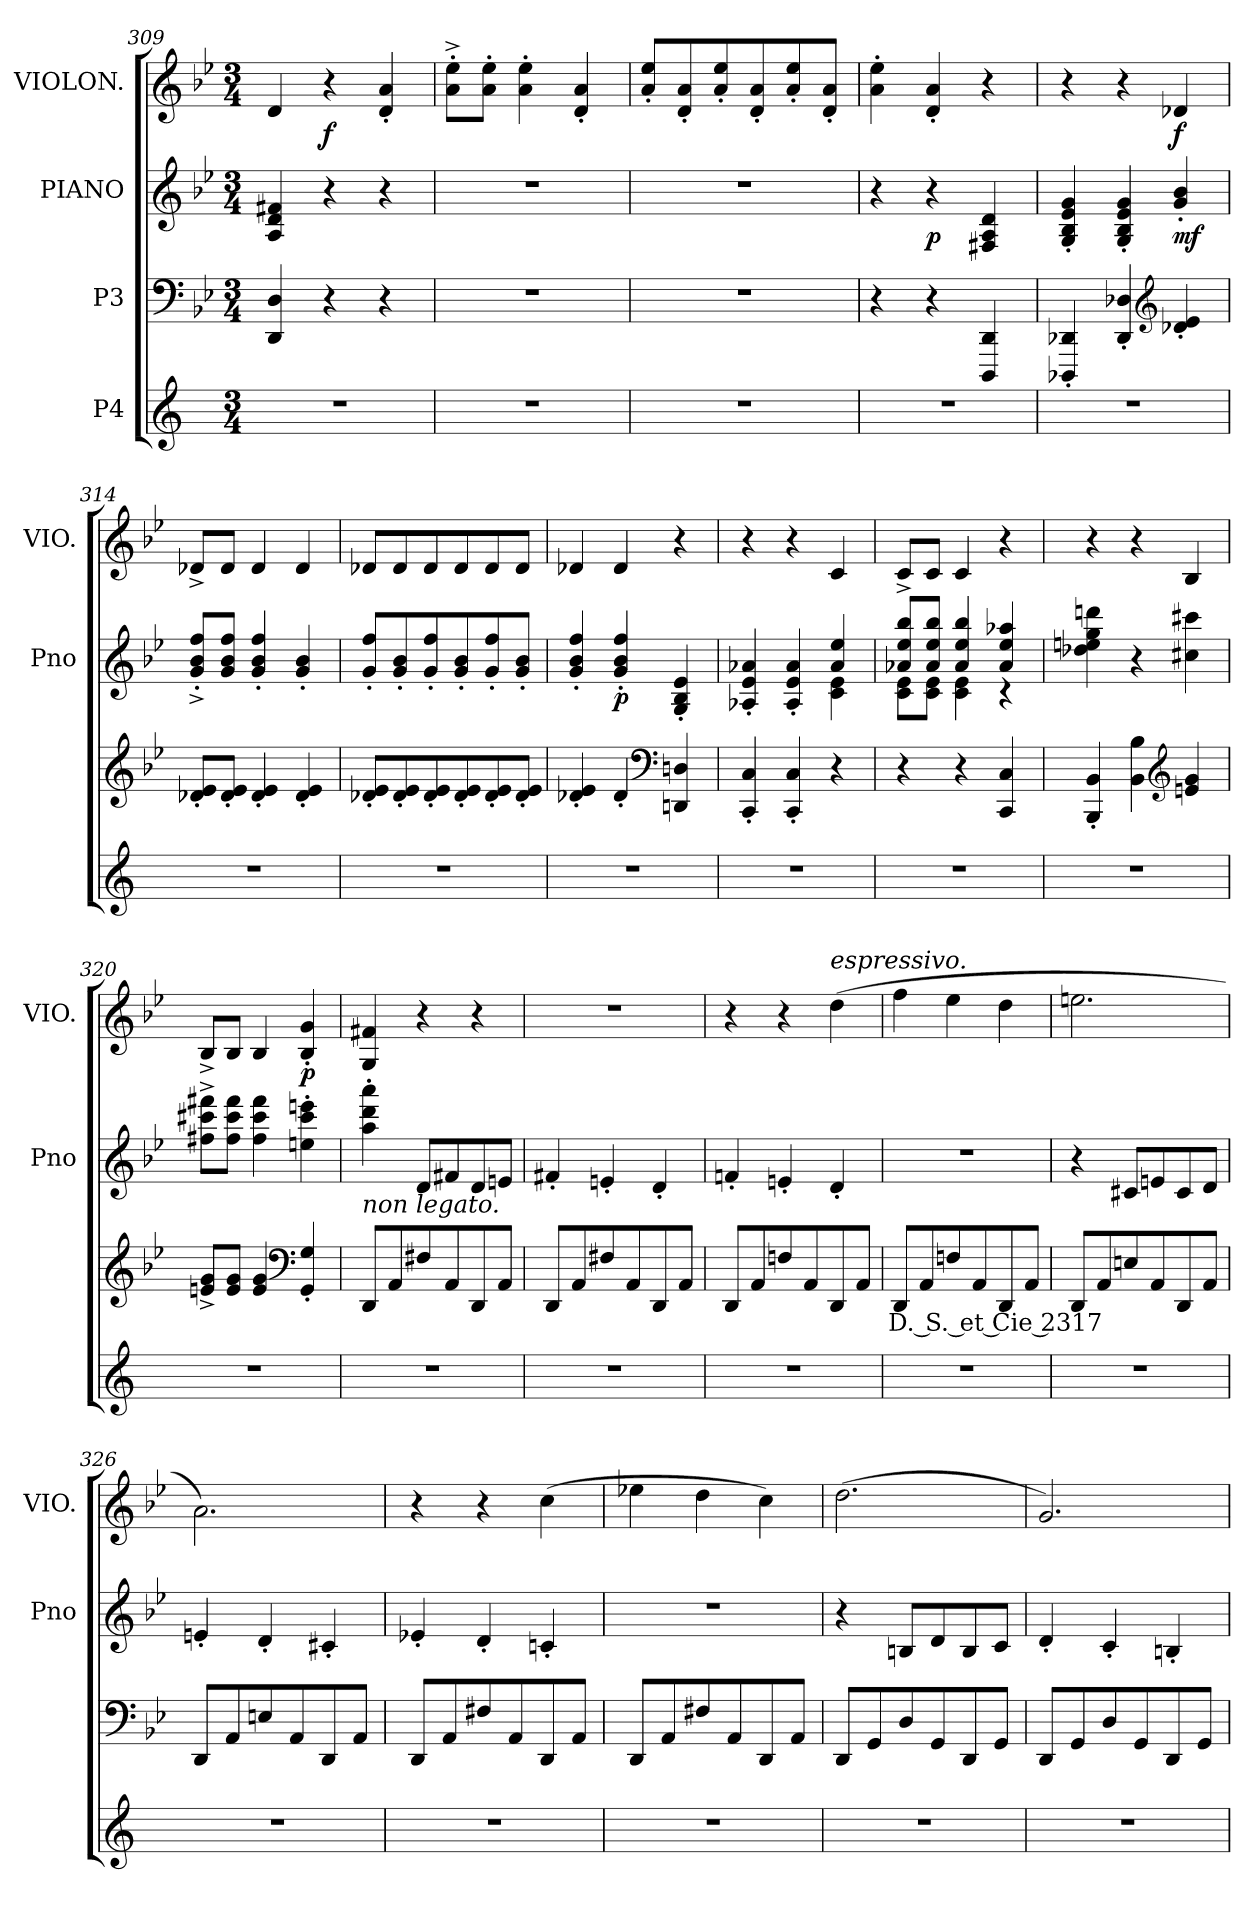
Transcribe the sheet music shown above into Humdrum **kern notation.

**kern	**kern	**text	**kern	**dynam	**kern	**dynam
*part4	*part3	*part3	*part2	*part2	*part1	*part1
*staff4	*staff3	*staff3	*staff2	*staff2	*staff1	*staff1
*I"P4	*I"P3	*	*I"PIANO	*	*I"VIOLON.	*
*	*	*	*I'Pno	*	*I'VIO.	*
*clefG2	*clefF4	*	*clefG2	*	*clefG2	*
*k[]	*k[b-e-]	*	*k[b-e-]	*	*k[b-e-]	*
*C:	*B-:	*	*B-:	*	*B-:	*
*M3/4	*M3/4	*	*M3/4	*	*M3/4	*
=309	=309	=309	=309	=309	=309	=309
!LO:N:vis=1	!	!	!	!	!	!
2.r	4DDi/ 4Di	.	4Ai/ 4di 4f#Xi	.	4di/	.
.	4r	.	4r	.	4r	f
.	4r	.	4r	.	4di/' 4ai'	.
=310	=310	=310	=310	=310	=310	=310
!LO:N:vis=1	!LO:N:vis=1	!	!LO:N:vis=1	!	!	!
2.r	2.r	.	2.r	.	8ai\'^ 8ee-i'^L	.
.	.	.	.	.	8ai\' 8ee-i'J	.
.	.	.	.	.	4ai\' 4ee-i'	.
.	.	.	.	.	4di/' 4ai'	.
=311	=311	=311	=311	=311	=311	=311
!LO:N:vis=1	!LO:N:vis=1	!	!LO:N:vis=1	!	!	!
2.r	2.r	.	2.r	.	8ai/' 8ee-i'L	.
.	.	.	.	.	8di/' 8ai'	.
.	.	.	.	.	8ai/' 8ee-i'	.
.	.	.	.	.	8di/' 8ai'	.
.	.	.	.	.	8ai/' 8ee-i'	.
.	.	.	.	.	8di/' 8ai'J	.
=312	=312	=312	=312	=312	=312	=312
!LO:N:vis=1	!	!	!	!	!	!
2.r	4r	.	4r	.	4ai\' 4ee-i'	.
.	4r	.	4r	p	4di/' 4ai'	.
.	4DDDi/ 4DDi	.	4F#Xi/ 4Ai 4di	.	4r	.
=313	=313	=313	=313	=313	=313	=313
!LO:N:vis=1	!	!	!	!	!	!
2.r	4DDD-Xi/' 4DD-Xi'	.	4Gi/' 4B-i' 4e-i' 4gi'	.	4r	.
.	4DD-i/' 4D-Xi'	.	4Gi/' 4B-i' 4e-i' 4gi'	.	4r	.
*	*clefG2	*	*	*	*	*
.	4d-Xi/' 4e-i'	.	4gi/' 4b-i'	mf	4d-Xi/	f
=314	=314	=314	=314	=314	=314	=314
!LO:N:vis=1	!	!	!	!	!	!
2.r	8d-Xi/' 8e-i'L	.	8gi/'^ 8b-i'^ 8ffi'^L	.	8d-X^i/L	.
.	8d-i/' 8e-i'J	.	8gi/ 8b-i 8ffiJ	.	8d-i/J	.
.	4d-i/' 4e-i'	.	4gi/' 4b-i' 4ffi'	.	4d-i/	.
.	4d-i/' 4e-i'	.	4gi/' 4b-i'	.	4d-i/	.
!!LO:LB:g=z
=315	=315	=315	=315	=315	=315	=315
!LO:N:vis=1	!	!	!	!	!	!
2.r	8d-Xi/' 8e-i'L	.	8gi/' 8ffi'L	.	8d-Xi/L	.
.	8d-i/' 8e-i'	.	8gi/' 8b-i'	.	8d-i/	.
.	8d-i/' 8e-i'	.	8gi/' 8ffi'	.	8d-i/	.
.	8d-i/' 8e-i'	.	8gi/' 8b-i'	.	8d-i/	.
.	8d-i/' 8e-i'	.	8gi/' 8ffi'	.	8d-i/	.
.	8d-i/' 8e-i'J	.	8gi/' 8b-i'J	.	8d-i/J	.
=316	=316	=316	=316	=316	=316	=316
!LO:N:vis=1	!	!	!	!	!	!
2.r	4d-Xi/' 4e-i'	.	4gi/' 4b-i' 4ffi'	.	4d-Xi/	.
.	4d-'i/	.	4gi/' 4b-i' 4ffi'	p	4d-i/	.
*	*clefF4	*	*	*	*	*
.	4DDni/ 4Dni	.	4Gi/' 4B-i' 4e-i'	.	4r	.
=317	=317	=317	=317	=317	=317	=317
!LO:N:vis=1	!	!	!	!	!	!
*	*	*	*^	*	*	*
2.r	4CCi/' 4Ci'	.	4A-Xi/' 4e-i' 4a-Xi'	2ryy	.	4r	.
.	4CCi/' 4Ci'	.	4A-i/' 4e-i' 4a-i'	.	.	4r	.
.	4r	.	4a-i/ 4ee-i	4ci\ 4e-i	.	4ci/	.
=318	=318	=318	=318	=318	=318	=318	=318
!LO:N:vis=1	!	!	!	!	!	!	!
2.r	4r	.	8a-Xi/ 8ee-i 8bb-iL	8ci\ 8e-iL	.	8c^i/L	.
.	.	.	8a-i/ 8ee-i 8bb-iJ	8ci\ 8e-iJ	.	8ci/J	.
.	4r	.	4a-i/ 4ee-i 4bb-i	4ci\ 4e-i	.	4ci/	.
.	4CCi/ 4Ci	.	4a-i/ 4ee-i 4aa-Xi	4r	.	4r	.
=319	=319	=319	=319	=319	=319	=319	=319
!LO:N:vis=1	!	!	!	!	!	!	!
*	*	*	*v	*v	*	*	*
2.r	4BBB-i/' 4BB-i'	.	4dd-Xi\ 4eeni 4ggi 4dddni	.	4r	.
.	4BB-i\ 4B-i	.	4r	.	4r	.
*	*clefG2	*	*	*	*	*
.	4eni/ 4gi	.	4cc#Xi\ 4ccc#Xi	.	4B-i/	.
=320	=320	=320	=320	=320	=320	=320
!LO:N:vis=1	!	!	!	!	!	!
2.r	8eni/^ 8gi^L	.	8ff#Xi\^ 8ccc#Xi^ 8fff#Xi^L	.	8B-^i/L	.
.	8ei/ 8giJ	.	8ff#i\ 8ccc#i 8fff#iJ	.	8B-i/J	.
.	4ei/ 4gi	.	4ff#i\ 4ccc#i 4fff#i	.	4B-i/	.
*	*clefF4	*	*	*	*	*
.	4GGi/' 4Gi'	.	4eeni\' 4ccc#i' 4eeeni'	.	4B-i/' 4gi'	p
=321	=321	=321	=321	=321	=321	=321
!	!	!	!LO:TX:b:i:t=non legato.	!	!	!
!LO:N:vis=1	!	!	!	!	!	!
2.r	8DDi/L	.	4aai\' 4dddi' 4aaai'	.	4Gi/ 4f#Xi	.
.	8AAi/	.	.	.	.	.
.	8F#Xi/	.	8di/L	.	4r	.
.	8AAi/	.	8f#Xi/	.	.	.
.	8DDi/	.	8di/	.	4r	.
.	8AAi/J	.	8eni/J	.	.	.
!!LO:LB:g=z
=322	=322	=322	=322	=322	=322	=322
!LO:N:vis=1	!	!	!	!	!LO:N:vis=1	!
2.r	8DDi/L	.	4f#X'i/	.	2.r	.
.	8AAi/	.	.	.	.	.
.	8F#Xi/	.	4en'i/	.	.	.
.	8AAi/	.	.	.	.	.
.	8DDi/	.	4d'i/	.	.	.
.	8AAi/J	.	.	.	.	.
=323	=323	=323	=323	=323	=323	=323
!LO:N:vis=1	!	!	!	!	!	!
2.r	8DDi/L	.	4fn'i/	.	4r	.
.	8AAi/	.	.	.	.	.
.	8Fni/	.	4en'i/	.	4r	.
.	8AAi/	.	.	.	.	.
!	!	!	!	!	!LO:TX:a:i:t=espressivo.	!
.	8DDi/	.	4d'i/	.	(4ddi\	.
.	8AAi/J	.	.	.	.	.
=324	=324	=324	=324	=324	=324	=324
!LO:N:vis=1	!	!	!	!	!	!
!	!	!LO:LY:b:color=#000000	!LO:N:vis=1	!	!	!
2.r	8DDi/L	D. S. et Cie 2317	2.r	.	4ffi\	.
.	8AAi/	.	.	.	.	.
.	8Fni/	.	.	.	4ee-i\	.
.	8AAi/	.	.	.	.	.
.	8DDi/	.	.	.	4ddi\	.
.	8AAi/J	.	.	.	.	.
=325	=325	=325	=325	=325	=325	=325
!LO:N:vis=1	!	!	!	!	!	!
2.r	8DDi/L	.	4r	.	2.eeni\	.
.	8AAi/	.	.	.	.	.
.	8Eni/	.	8c#Xi/L	.	.	.
.	8AAi/	.	8eni/	.	.	.
.	8DDi/	.	8c#i/	.	.	.
.	8AAi/J	.	8di/J	.	.	.
=326	=326	=326	=326	=326	=326	=326
!LO:N:vis=1	!	!	!	!	!	!
2.r	8DDi/L	.	4en'i/	.	2.ai\)	.
.	8AAi/	.	.	.	.	.
.	8Eni/	.	4d'i/	.	.	.
.	8AAi/	.	.	.	.	.
.	8DDi/	.	4c#X'i/	.	.	.
.	8AAi/J	.	.	.	.	.
=327	=327	=327	=327	=327	=327	=327
!LO:N:vis=1	!	!	!	!	!	!
2.r	8DDi/L	.	4e-X'i/	.	4r	.
.	8AAi/	.	.	.	.	.
.	8F#Xi/	.	4d'i/	.	4r	.
.	8AAi/	.	.	.	.	.
.	8DDi/	.	4cn'i/	.	(4cci\	.
.	8AAi/J	.	.	.	.	.
=328	=328	=328	=328	=328	=328	=328
!LO:N:vis=1	!	!	!LO:N:vis=1	!	!	!
2.r	8DDi/L	.	2.r	.	4ee-Xi\	.
.	8AAi/	.	.	.	.	.
.	8F#Xi/	.	.	.	4ddi\	.
.	8AAi/	.	.	.	.	.
.	8DDi/	.	.	.	4cci\)	.
.	8AAi/J	.	.	.	.	.
!!LO:PB:g=z
=329	=329	=329	=329	=329	=329	=329
!LO:N:vis=1	!	!	!	!	!	!
2.r	8DDi/L	.	4r	.	(2.ddi\	.
.	8GGi/	.	.	.	.	.
.	8Di/	.	8Bni/L	.	.	.
.	8GGi/	.	8di/	.	.	.
.	8DDi/	.	8Bi/	.	.	.
.	8GGi/J	.	8ci/J	.	.	.
=330	=330	=330	=330	=330	=330	=330
!LO:N:vis=1	!	!	!	!	!	!
2.r	8DDi/L	.	4d'i/	.	2.gi/)	.
.	8GGi/	.	.	.	.	.
.	8Di/	.	4c'i/	.	.	.
.	8GGi/	.	.	.	.	.
.	8DDi/	.	4Bn'i/	.	.	.
.	8GGi/J	.	.	.	.	.
=	=	=	=	=	=	=
*-	*-	*-	*-	*-	*-	*-
